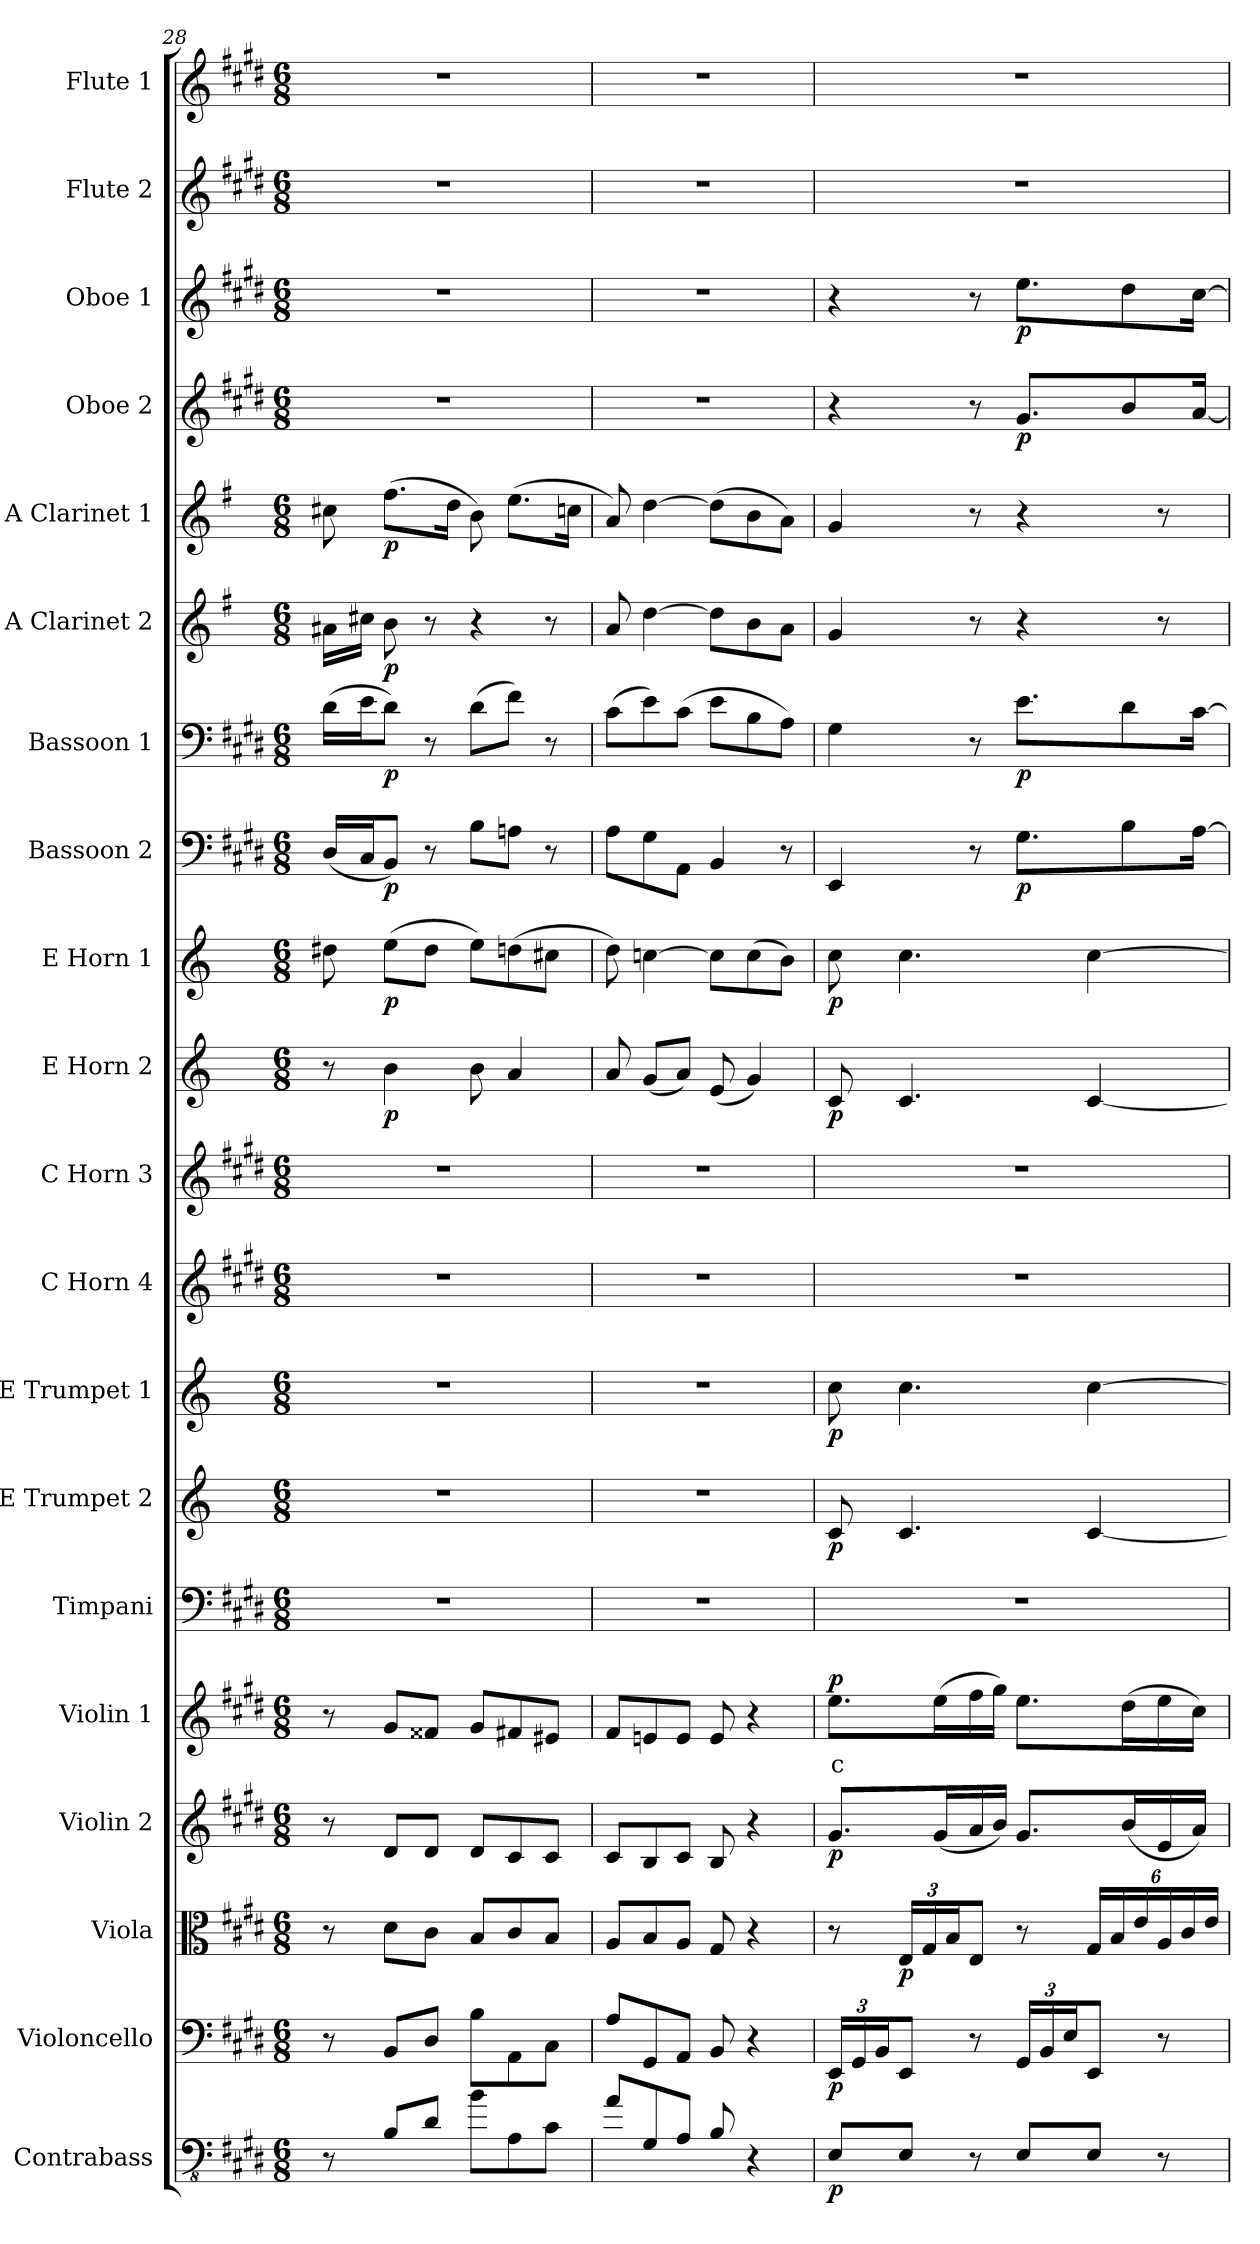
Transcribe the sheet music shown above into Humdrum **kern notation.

**kern	**dynam	**kern	**dynam	**kern	**dynam	**kern	**dynam	**kern	**text	**dynam	**kern	**kern	**dynam	**kern	**dynam	**kern	**kern	**kern	**dynam	**kern	**dynam	**kern	**dynam	**kern	**dynam	**kern	**dynam	**kern	**dynam	**kern	**dynam	**kern	**dynam	**kern	**kern
*part20	*part20	*part19	*part19	*part18	*part18	*part17	*part17	*part16	*part16	*part16	*part15	*part14	*part14	*part13	*part13	*part12	*part11	*part10	*part10	*part9	*part9	*part8	*part8	*part7	*part7	*part6	*part6	*part5	*part5	*part4	*part4	*part3	*part3	*part2	*part1
*staff20	*staff20	*staff19	*staff19	*staff18	*staff18	*staff17	*staff17	*staff16	*staff16	*staff16	*staff15	*staff14	*staff14	*staff13	*staff13	*staff12	*staff11	*staff10	*staff10	*staff9	*staff9	*staff8	*staff8	*staff7	*staff7	*staff6	*staff6	*staff5	*staff5	*staff4	*staff4	*staff3	*staff3	*staff2	*staff1
*I"Contrabass	*	*I"Violoncello	*	*I"Viola	*	*I"Violin 2	*	*I"Violin 1	*	*	*I"Timpani	*I"E Trumpet 2	*	*I"E Trumpet 1	*	*I"C Horn 4	*I"C Horn 3	*I"E Horn 2	*	*I"E Horn 1	*	*I"Bassoon 2	*	*I"Bassoon 1	*	*I"A Clarinet 2	*	*I"A Clarinet 1	*	*I"Oboe 2	*	*I"Oboe 1	*	*I"Flute 2	*I"Flute 1
*I'Cb	*	*I'Vc	*	*I'Vla	*	*I'Vln 2	*	*I'Vln 1	*	*	*I'Timp	*I'Tpt 2	*	*I'Tpt 1	*	*I'Hn 4	*I'Hn 3	*I'Hn 2	*	*I'Hn 1	*	*I'Bsn 2	*	*I'Bsn 1	*	*I'Cl 2	*	*I'Cl 1	*	*I'Ob 2	*	*I'Ob 1	*	*I'Fl 2	*I'Fl 1
*clefFv4	*	*clefF4	*	*clefC3	*	*clefG2	*	*clefG2	*	*	*clefF4	*clefG2	*	*clefG2	*	*clefG2	*clefG2	*clefG2	*	*clefG2	*	*clefF4	*	*clefF4	*	*clefG2	*	*clefG2	*	*clefG2	*	*clefG2	*	*clefG2	*clefG2
*ITrd7c12	*	*	*	*	*	*	*	*	*	*	*	*ITrd-2c-4	*	*ITrd-2c-4	*	*ITrd7c12	*ITrd7c12	*ITrd5c8	*	*ITrd5c8	*	*	*	*	*	*ITrd2c3	*	*ITrd2c3	*	*	*	*	*	*	*
*k[f#c#g#d#]	*	*k[f#c#g#d#]	*	*k[f#c#g#d#]	*	*k[f#c#g#d#]	*	*k[f#c#g#d#]	*	*	*k[f#c#g#d#]	*k[f#c#g#d#]	*	*k[f#c#g#d#]	*	*k[f#c#g#d#]	*k[f#c#g#d#]	*k[f#c#g#d#]	*	*k[f#c#g#d#]	*	*k[f#c#g#d#]	*	*k[f#c#g#d#]	*	*k[f#c#g#d#]	*	*k[f#c#g#d#]	*	*k[f#c#g#d#]	*	*k[f#c#g#d#]	*	*k[f#c#g#d#]	*k[f#c#g#d#]
*M6/8	*	*M6/8	*	*M6/8	*	*M6/8	*	*M6/8	*	*	*M6/8	*M6/8	*	*M6/8	*	*M6/8	*M6/8	*M6/8	*	*M6/8	*	*M6/8	*	*M6/8	*	*M6/8	*	*M6/8	*	*M6/8	*	*M6/8	*	*M6/8	*M6/8
=28	=28	=28	=28	=28	=28	=28	=28	=28	=28	=28	=28	=28	=28	=28	=28	=28	=28	=28	=28	=28	=28	=28	=28	=28	=28	=28	=28	=28	=28	=28	=28	=28	=28	=28	=28
8r	.	8r	.	8r	.	8r	.	8r	.	.	2.r	2.r	.	2.r	.	2.r	2.r	8r	.	8f##X\	.	(16D#/LL	.	(16d#\LL	.	16f##X\LL	.	8a#X\	.	2.r	.	2.r	.	2.r	2.r
.	.	.	.	.	.	.	.	.	.	.	.	.	.	.	.	.	.	.	.	.	.	16C#/J	.	16e\J	.	16a#X\JJ	.	.	.	.	.	.	.	.	.
!	!	!	!	!	!	!	!	!	!	!	!	!	!	!	!	!	!	!	!LO:DY:b	!	!LO:DY:b	!	!LO:DY:b	!	!LO:DY:b	!	!LO:DY:b	!	!LO:DY:b	!	!	!	!	!	!
8BBB/L	.	8BB/L	.	8d#\L	.	8d#/L	.	8g#/L	.	.	.	.	.	.	.	.	.	4d#\	p	(8g#\L	p	8BB/J)	p	8d#\J)	p	8g#\	p	(8.dd#\L	p	.	.	.	.	.	.
8DD#/J	.	8D#/J	.	8c#\J	.	8d#/J	.	8f##X/J	.	.	.	.	.	.	.	.	.	.	.	8f##\J	.	8r	.	8r	.	8r	.	.	.	.	.	.	.	.	.
.	.	.	.	.	.	.	.	.	.	.	.	.	.	.	.	.	.	.	.	.	.	.	.	.	.	.	.	16b\Jk	.	.	.	.	.	.	.
8BB\L	.	8B\L	.	8B/L	.	8d#/L	.	8g#/L	.	.	.	.	.	.	.	.	.	8d#\	.	8g#\L)	.	8B\L	.	(8d#\L	.	4r	.	8g#\)	.	.	.	.	.	.	.
8AAA\	.	8AA\	.	8c#/	.	8c#/	.	8f#X/	.	.	.	.	.	.	.	.	.	4c#/	.	(8f#X\	.	8An\J	.	8f#\J)	.	.	.	(8.cc#\L	.	.	.	.	.	.	.
8CC#\J	.	8C#\J	.	8B/J	.	8c#/J	.	8e#X/J	.	.	.	.	.	.	.	.	.	.	.	8e#X\J	.	8r	.	8r	.	8r	.	.	.	.	.	.	.	.	.
.	.	.	.	.	.	.	.	.	.	.	.	.	.	.	.	.	.	.	.	.	.	.	.	.	.	.	.	16an\Jk	.	.	.	.	.	.	.
=29	=29	=29	=29	=29	=29	=29	=29	=29	=29	=29	=29	=29	=29	=29	=29	=29	=29	=29	=29	=29	=29	=29	=29	=29	=29	=29	=29	=29	=29	=29	=29	=29	=29	=29	=29
8AA/L	.	8A/L	.	8A/L	.	8c#/L	.	8f#/L	.	.	2.r	2.r	.	2.r	.	2.r	2.r	8c#/	.	8f#\)	.	8A\L	.	(8c#\L	.	8f#/	.	8f#/)	.	2.r	.	2.r	.	2.r	2.r
8GGG#/	.	8GG#/	.	8B/	.	8B/	.	8en/	.	.	.	.	.	.	.	.	.	(8B/L	.	[4en\	.	8G#\	.	8e\)	.	[4b\	.	[4b\	.	.	.	.	.	.	.
8AAA/J	.	8AA/J	.	8A/J	.	8c#/J	.	8e/J	.	.	.	.	.	.	.	.	.	8c#/J)	.	.	.	8AA\J	.	(8c#\J	.	.	.	.	.	.	.	.	.	.	.
8BBB/	.	8BB/	.	8G#/	.	8B/	.	8e/	.	.	.	.	.	.	.	.	.	(8G#/	.	8e\L]	.	4BB/	.	8e\L	.	8b\L]	.	(8b\L]	.	.	.	.	.	.	.
4r	.	4r	.	4r	.	4r	.	4r	.	.	.	.	.	.	.	.	.	4B/)	.	(8e\	.	.	.	8B\	.	8g#\	.	8g#\	.	.	.	.	.	.	.
.	.	.	.	.	.	.	.	.	.	.	.	.	.	.	.	.	.	.	.	8d#\J)	.	8r	.	8A\J)	.	8f#\J	.	8f#\J)	.	.	.	.	.	.	.
=30	=30	=30	=30	=30	=30	=30	=30	=30	=30	=30	=30	=30	=30	=30	=30	=30	=30	=30	=30	=30	=30	=30	=30	=30	=30	=30	=30	=30	=30	=30	=30	=30	=30	=30	=30
*	*	*Xbrackettup	*	*	*	*	*	*	*	*	*	*	*	*	*	*	*	*	*	*	*	*	*	*	*	*	*	*	*	*	*	*	*	*	*
!	!LO:DY:b	!	!LO:DY:b	!	!	!	!LO:DY:b	!	!LO:LY:b:color=#FF0000	!LO:DY:b	!	!	!LO:DY:b	!	!LO:DY:b	!	!	!	!LO:DY:b	!	!LO:DY:b	!	!	!	!	!	!	!	!	!	!	!	!	!	!
8EEE/L	p	24EE/LL	p	8r	.	8.g#/L	p	8.ee\L	c	p	2.r	8e/	p	8ee\	p	2.r	2.r	8E/	p	8e\	p	4EE/	.	4G#\	.	4e/	.	4e/	.	4r	.	4r	.	2.r	2.r
.	.	24GG#/	.	.	.	.	.	.	.	.	.	.	.	.	.	.	.	.	.	.	.	.	.	.	.	.	.	.	.	.	.	.	.	.	.
.	.	24BB/J	.	.	.	.	.	.	.	.	.	.	.	.	.	.	.	.	.	.	.	.	.	.	.	.	.	.	.	.	.	.	.	.	.
*	*	*	*	*Xbrackettup	*	*	*	*	*	*	*	*	*	*	*	*	*	*	*	*	*	*	*	*	*	*	*	*	*	*	*	*	*	*	*
!	!	!	!	!	!LO:DY:b	!	!	!	!	!	!	!	!	!	!	!	!	!	!	!	!	!	!	!	!	!	!	!	!	!	!	!	!	!	!
8EEE/J	.	8EE/J	.	24E/LL	p	.	.	.	.	.	.	4.e/	.	4.ee\	.	.	.	4.E/	.	4.e\	.	.	.	.	.	.	.	.	.	.	.	.	.	.	.
.	.	.	.	24G#/	.	.	.	.	.	.	.	.	.	.	.	.	.	.	.	.	.	.	.	.	.	.	.	.	.	.	.	.	.	.	.
.	.	.	.	.	.	(16g#/L	.	(16ee\L	.	.	.	.	.	.	.	.	.	.	.	.	.	.	.	.	.	.	.	.	.	.	.	.	.	.	.
.	.	.	.	24B/J	.	.	.	.	.	.	.	.	.	.	.	.	.	.	.	.	.	.	.	.	.	.	.	.	.	.	.	.	.	.	.
8r	.	8r	.	8E/J	.	16a/	.	16ff#\	.	.	.	.	.	.	.	.	.	.	.	.	.	8r	.	8r	.	8r	.	8r	.	8r	.	8r	.	.	.
.	.	.	.	.	.	16b/JJ)	.	16gg#\JJ)	.	.	.	.	.	.	.	.	.	.	.	.	.	.	.	.	.	.	.	.	.	.	.	.	.	.	.
!	!	!	!	!	!	!	!	!	!	!	!	!	!	!	!	!	!	!	!	!	!	!	!LO:DY:b	!	!LO:DY:b	!	!	!	!	!	!LO:DY:b	!	!LO:DY:b	!	!
8EEE/L	.	24GG#/LL	.	8r	.	8.g#/L	.	8.ee\L	.	.	.	.	.	.	.	.	.	.	.	.	.	8.G#\L	p	8.e\L	p	4r	.	4r	.	8.g#/L	p	8.ee\L	p	.	.
.	.	24BB/	.	.	.	.	.	.	.	.	.	.	.	.	.	.	.	.	.	.	.	.	.	.	.	.	.	.	.	.	.	.	.	.	.
.	.	24E/J	.	.	.	.	.	.	.	.	.	.	.	.	.	.	.	.	.	.	.	.	.	.	.	.	.	.	.	.	.	.	.	.	.
*	*	*	*	*brackettup	*	*	*	*	*	*	*	*	*	*	*	*	*	*	*	*	*	*	*	*	*	*	*	*	*	*	*	*	*	*	*
8EEE/J	.	8EE/J	.	24G#/LL	.	.	.	.	.	.	.	[4e/	.	[4ee\	.	.	.	[4E/	.	[4e\	.	.	.	.	.	.	.	.	.	.	.	.	.	.	.
.	.	.	.	24B/	.	.	.	.	.	.	.	.	.	.	.	.	.	.	.	.	.	.	.	.	.	.	.	.	.	.	.	.	.	.	.
.	.	.	.	.	.	(16b/L	.	(16dd#\L	.	.	.	.	.	.	.	.	.	.	.	.	.	8B\	.	8d#\	.	.	.	.	.	8b/	.	8dd#\	.	.	.
.	.	.	.	24e/	.	.	.	.	.	.	.	.	.	.	.	.	.	.	.	.	.	.	.	.	.	.	.	.	.	.	.	.	.	.	.
8r	.	8r	.	24A/	.	16e/	.	16ee\	.	.	.	.	.	.	.	.	.	.	.	.	.	.	.	.	.	8r	.	8r	.	.	.	.	.	.	.
.	.	.	.	24c#/	.	.	.	.	.	.	.	.	.	.	.	.	.	.	.	.	.	.	.	.	.	.	.	.	.	.	.	.	.	.	.
.	.	.	.	.	.	16a/JJ)	.	16cc#\JJ)	.	.	.	.	.	.	.	.	.	.	.	.	.	[16A\Jk	.	[16c#\Jk	.	.	.	.	.	[16a/Jk	.	[16cc#\Jk	.	.	.
.	.	.	.	24e/JJ	.	.	.	.	.	.	.	.	.	.	.	.	.	.	.	.	.	.	.	.	.	.	.	.	.	.	.	.	.	.	.
=	=	=	=	=	=	=	=	=	=	=	=	=	=	=	=	=	=	=	=	=	=	=	=	=	=	=	=	=	=	=	=	=	=	=	=
*-	*-	*-	*-	*-	*-	*-	*-	*-	*-	*-	*-	*-	*-	*-	*-	*-	*-	*-	*-	*-	*-	*-	*-	*-	*-	*-	*-	*-	*-	*-	*-	*-	*-	*-	*-
